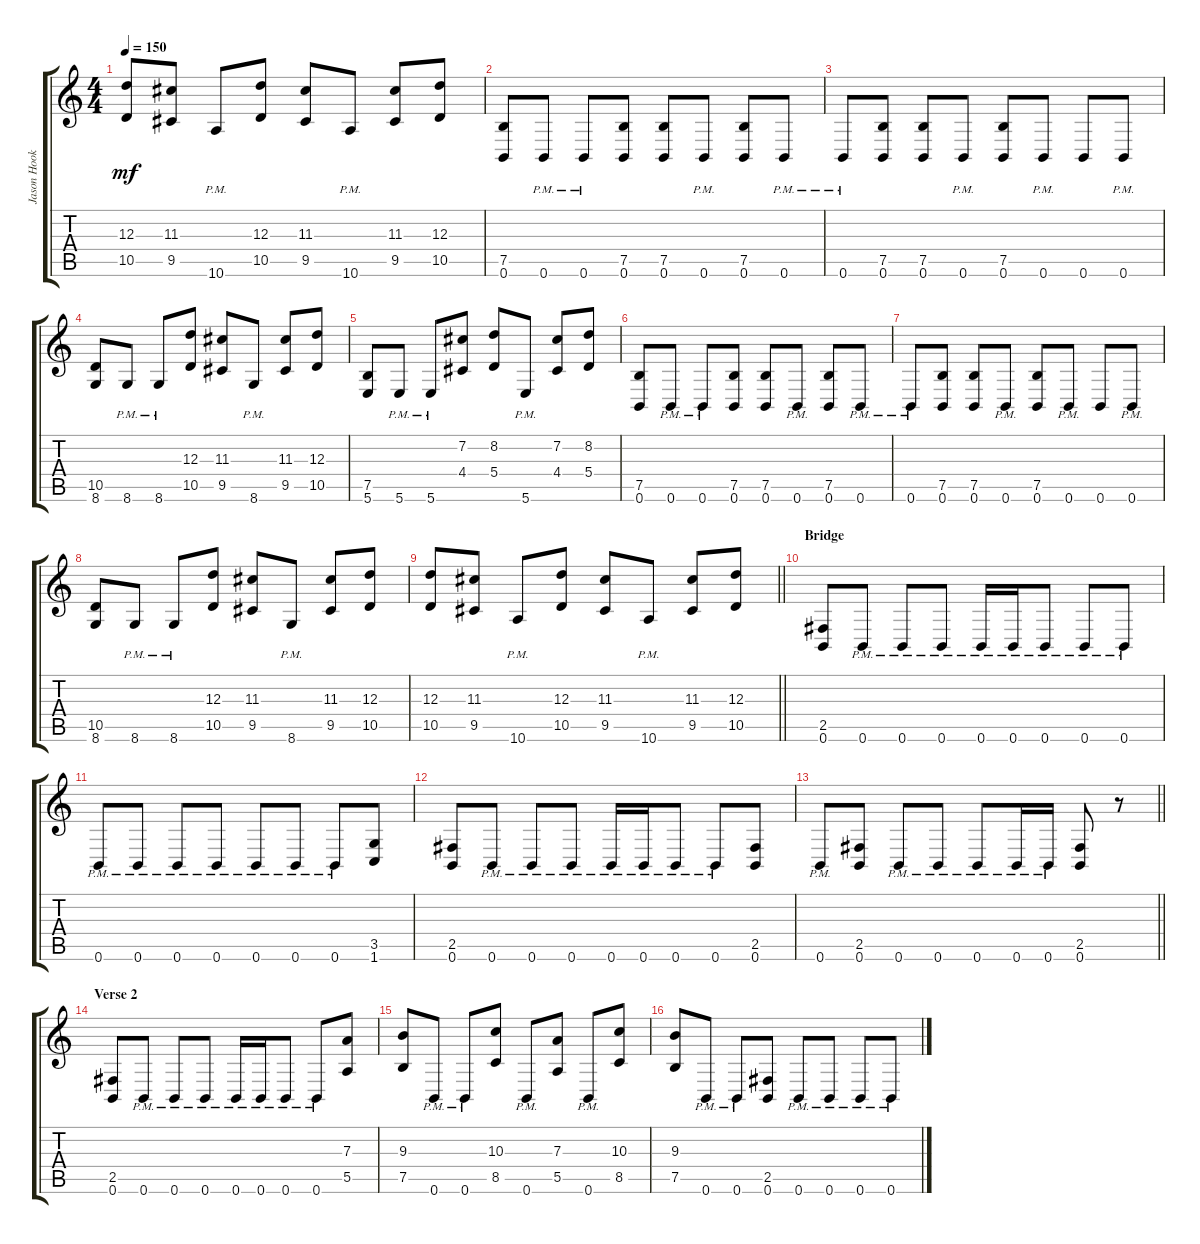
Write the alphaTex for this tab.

\track ("Jason Hook – Lead Guitar" "Jason Hook") {instrument distortionguitar}
\staff {score tabs}
\tuning (B3 Gb3 D3 A2 E2 B1) {hide}
\ts (4 4)
\tempo 150
\clef g2
\ks c
(12.3 10.5).8{dy mf} (11.3 9.5).8 10.6{pm}.8 (12.3 10.5).8 (11.3 9.5).8 10.6{pm}.8 (11.3 9.5).8 (12.3 10.5).8 |
(7.5 0.6).8 0.6{pm}.8 0.6{pm}.8 (7.5 0.6).8 (7.5 0.6).8 0.6{pm}.8 (7.5 0.6).8 0.6{pm}.8 |
0.6{pm}.8 (7.5 0.6).8 (7.5 0.6).8 0.6{pm}.8 (7.5 0.6).8 0.6{pm}.8 0.6.8 0.6{pm}.8 |
(10.5 8.6).8 8.6{pm}.8 8.6{pm}.8 (12.3 10.5).8 (11.3 9.5).8 8.6{pm}.8 (11.3 9.5).8 (12.3 10.5).8 |
(7.5 5.6).8 5.6{pm}.8 5.6{pm}.8 (7.2 4.4).8 (8.2 5.4).8 5.6{pm}.8 (7.2 4.4).8 (8.2 5.4).8 |
(7.5 0.6).8 0.6{pm}.8 0.6{pm}.8 (7.5 0.6).8 (7.5 0.6).8 0.6{pm}.8 (7.5 0.6).8 0.6{pm}.8 |
0.6{pm}.8 (7.5 0.6).8 (7.5 0.6).8 0.6{pm}.8 (7.5 0.6).8 0.6{pm}.8 0.6.8 0.6{pm}.8 |
(10.5 8.6).8 8.6{pm}.8 8.6{pm}.8 (12.3 10.5).8 (11.3 9.5).8 8.6{pm}.8 (11.3 9.5).8 (12.3 10.5).8 |
\barLineRight lightlight
(12.3 10.5).8 (11.3 9.5).8 10.6{pm}.8 (12.3 10.5).8 (11.3 9.5).8 10.6{pm}.8 (11.3 9.5).8 (12.3 10.5).8 |
\section ("" "Bridge")
(2.5 0.6).8 0.6{pm}.8 0.6{pm}.8 0.6{pm}.8 0.6{pm}.16 0.6{pm}.16 0.6{pm}.8 0.6{pm}.8 0.6{pm}.8 |
0.6{pm}.8 0.6{pm}.8 0.6{pm}.8 0.6{pm}.8 0.6{pm}.8 0.6{pm}.8 0.6{pm}.8 (3.5 1.6).8 |
(2.5 0.6).8 0.6{pm}.8 0.6{pm}.8 0.6{pm}.8 0.6{pm}.16 0.6{pm}.16 0.6{pm}.8 0.6{pm}.8 (2.5 0.6).8 |
\barLineRight lightlight
0.6{pm}.8 (2.5 0.6).8 0.6{pm}.8 0.6{pm}.8 0.6{pm}.8 0.6{pm}.16 0.6{pm}.16 (2.5 0.6).8 r.8 |
\section ("" "Verse 2")
(2.5 0.6).8 0.6{pm}.8 0.6{pm}.8 0.6{pm}.8 0.6{pm}.16 0.6{pm}.16 0.6{pm}.8 0.6{pm}.8 (7.3 5.5).8 |
(9.3 7.5).8 0.6{pm}.8 0.6{pm}.8 (10.3 8.5).8 0.6{pm}.8 (7.3 5.5).8 0.6{pm}.8 (10.3 8.5).8 |
(9.3 7.5).8 0.6{pm}.8 0.6{pm}.8 (2.5 0.6).8 0.6{pm}.8 0.6{pm}.8 0.6{pm}.8 0.6{pm}.8
